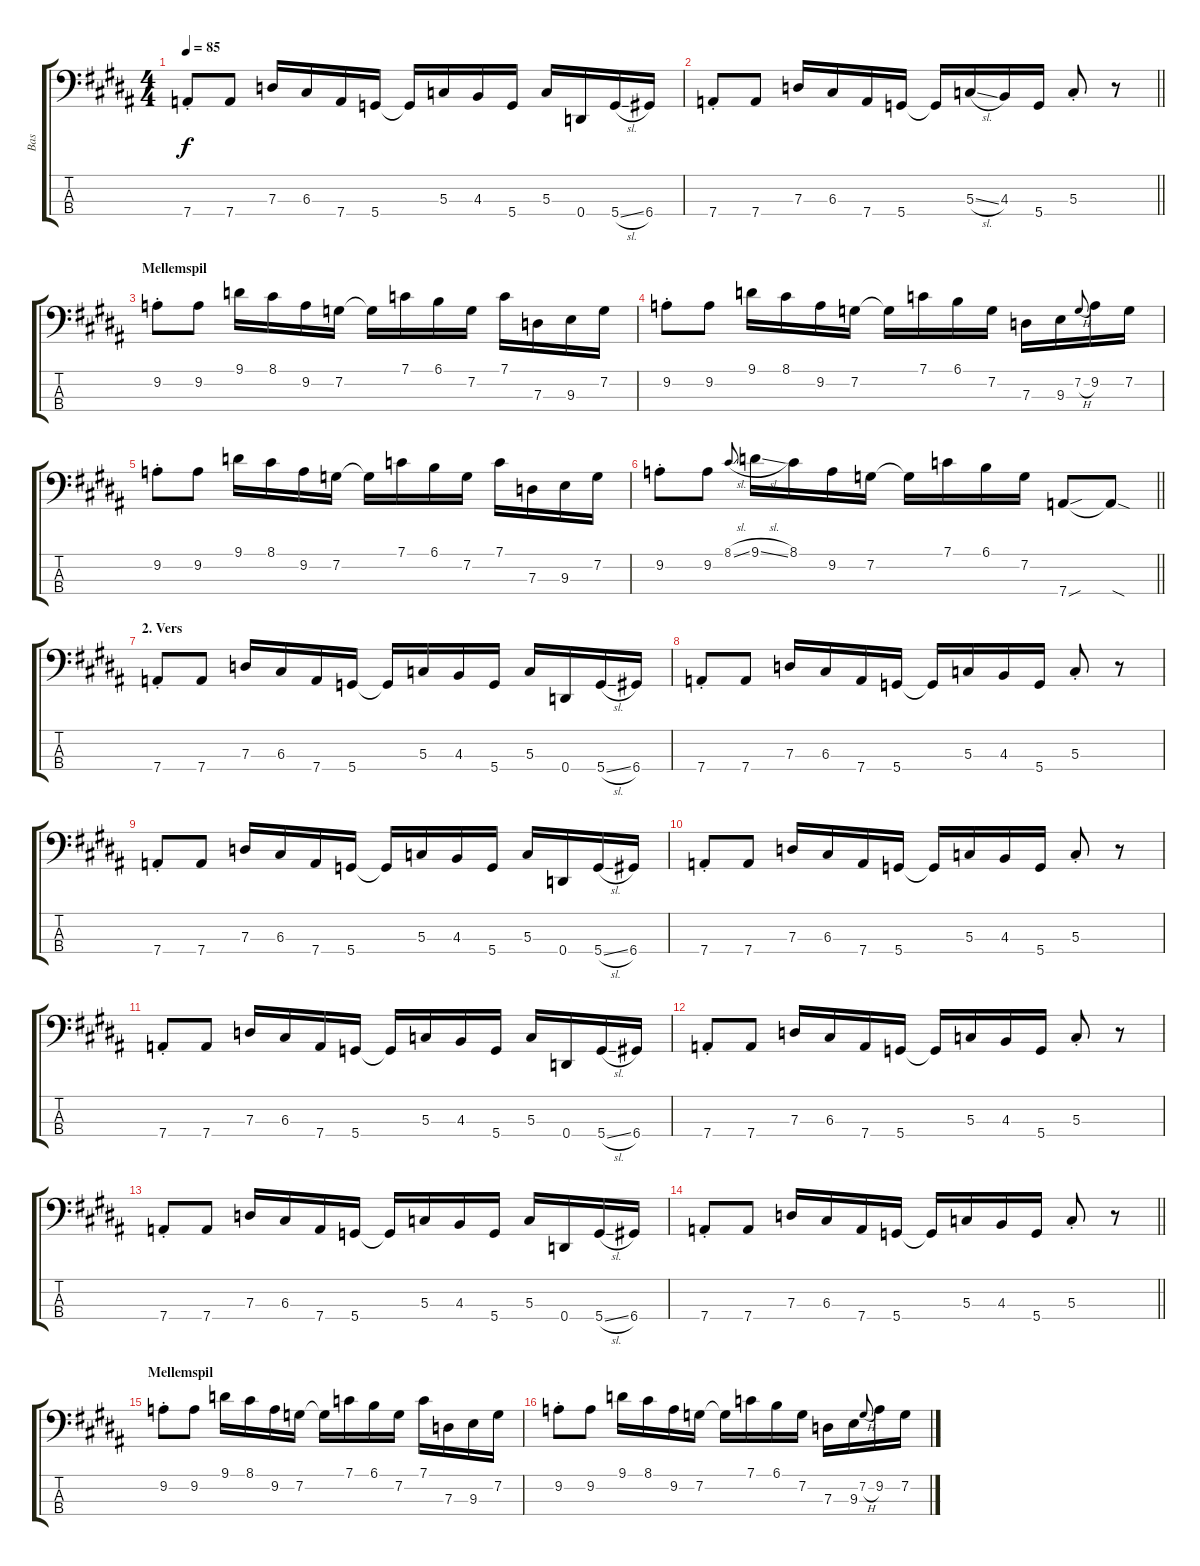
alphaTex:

\track ("Bas" "Bas") {instrument electricbasspick}
\staff {score tabs}
\tuning (F2 C2 G1 D1) {hide}
\ts (4 4)
\tempo 85
\clef f4
\ks b
7.4{st}.8{dy f} 7.4.8 7.3.16 6.3.16 7.4.16 5.4.16 5.4{t}.16 5.3.16 4.3.16 5.4.16 5.3.16 0.4.16 5.4{sl}.16 6.4.16 |
\barLineRight lightlight
7.4{st}.8 7.4.8 7.3.16 6.3.16 7.4.16 5.4.16 5.4{t}.16 5.3{sl}.16 4.3.16 5.4.16 5.3{st}.8 r.8 |
\section ("" "Mellemspil")
9.2{st}.8 9.2.8 9.1.16 8.1.16 9.2.16 7.2.16 7.2{t}.16 7.1.16 6.1.16 7.2.16 7.1.16 7.3.16 9.3.16 7.2.16 |
9.2{st}.8 9.2.8 9.1.16 8.1.16 9.2.16 7.2.16 7.2{t}.16 7.1.16 6.1.16 7.2.16 7.3.16 9.3.16 7.2{h}.8{gr onbeat} 9.2.16 7.2.16 |
9.2{st}.8 9.2.8 9.1.16 8.1.16 9.2.16 7.2.16 7.2{t}.16 7.1.16 6.1.16 7.2.16 7.1.16 7.3.16 9.3.16 7.2.16 |
\barLineRight lightlight
9.2{st}.8 9.2.8 8.1{sl}.8{gr onbeat} 9.1{sl}.16 8.1.16 9.2.16 7.2.16 7.2{t}.16 7.1.16 6.1.16 7.2.16 7.4{sou}.8 7.4{sod t}.8 |
\section ("" "2. Vers")
7.4{st}.8 7.4.8 7.3.16 6.3.16 7.4.16 5.4.16 5.4{t}.16 5.3.16 4.3.16 5.4.16 5.3.16 0.4.16 5.4{sl}.16 6.4.16 |
7.4{st}.8 7.4.8 7.3.16 6.3.16 7.4.16 5.4.16 5.4{t}.16 5.3.16 4.3.16 5.4.16 5.3{st}.8 r.8 |
7.4{st}.8 7.4.8 7.3.16 6.3.16 7.4.16 5.4.16 5.4{t}.16 5.3.16 4.3.16 5.4.16 5.3.16 0.4.16 5.4{sl}.16 6.4.16 |
7.4{st}.8 7.4.8 7.3.16 6.3.16 7.4.16 5.4.16 5.4{t}.16 5.3.16 4.3.16 5.4.16 5.3{st}.8 r.8 |
7.4{st}.8 7.4.8 7.3.16 6.3.16 7.4.16 5.4.16 5.4{t}.16 5.3.16 4.3.16 5.4.16 5.3.16 0.4.16 5.4{sl}.16 6.4.16 |
7.4{st}.8 7.4.8 7.3.16 6.3.16 7.4.16 5.4.16 5.4{t}.16 5.3.16 4.3.16 5.4.16 5.3{st}.8 r.8 |
7.4{st}.8 7.4.8 7.3.16 6.3.16 7.4.16 5.4.16 5.4{t}.16 5.3.16 4.3.16 5.4.16 5.3.16 0.4.16 5.4{sl}.16 6.4.16 |
\barLineRight lightlight
7.4{st}.8 7.4.8 7.3.16 6.3.16 7.4.16 5.4.16 5.4{t}.16 5.3.16 4.3.16 5.4.16 5.3{st}.8 r.8 |
\section ("" "Mellemspil")
9.2{st}.8 9.2.8 9.1.16 8.1.16 9.2.16 7.2.16 7.2{t}.16 7.1.16 6.1.16 7.2.16 7.1.16 7.3.16 9.3.16 7.2.16 |
9.2{st}.8 9.2.8 9.1.16 8.1.16 9.2.16 7.2.16 7.2{t}.16 7.1.16 6.1.16 7.2.16 7.3.16 9.3.16 7.2{h}.8{gr onbeat} 9.2.16 7.2.16
